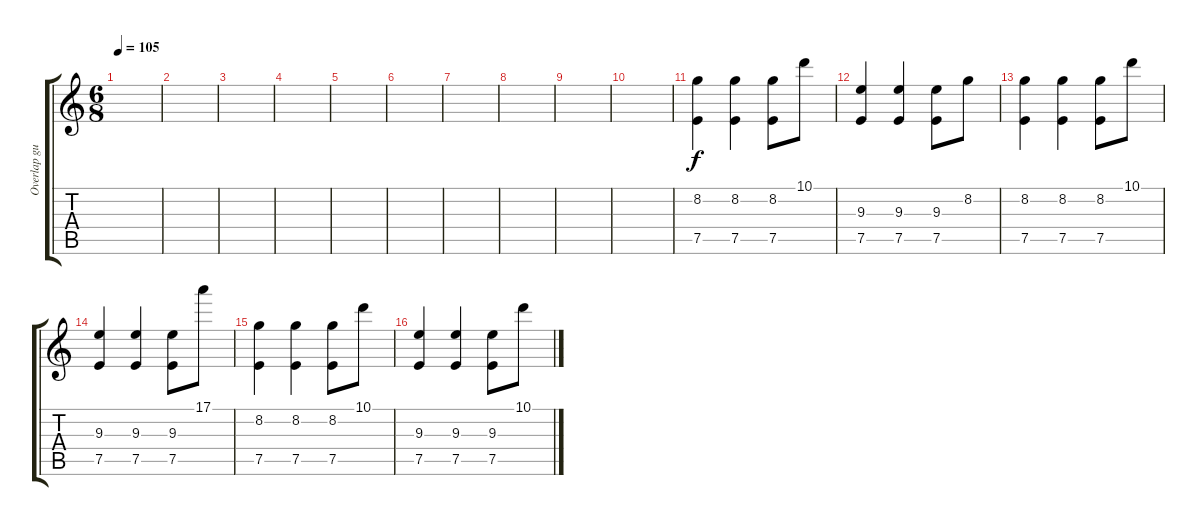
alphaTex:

\track ("Overlap guitar" "Overlap gu") {instrument acousticguitarnylon}
\staff {score tabs}
\tuning (E4 B3 G3 D3 A2 E2) {hide}
\ts (6 8)
\tempo 105
\clef g2
\ks c
|
|
|
|
|
|
|
|
|
|
(8.2 7.5).4 (8.2 7.5).4 (8.2 7.5).8 10.1.8 |
(9.3 7.5).4 (9.3 7.5).4 (9.3 7.5).8 8.2.8 |
(8.2 7.5).4 (8.2 7.5).4 (8.2 7.5).8 10.1.8 |
(9.3 7.5).4 (9.3 7.5).4 (9.3 7.5).8 17.1.8 |
(8.2 7.5).4 (8.2 7.5).4 (8.2 7.5).8 10.1.8 |
(9.3 7.5).4 (9.3 7.5).4 (9.3 7.5).8 10.1.8
